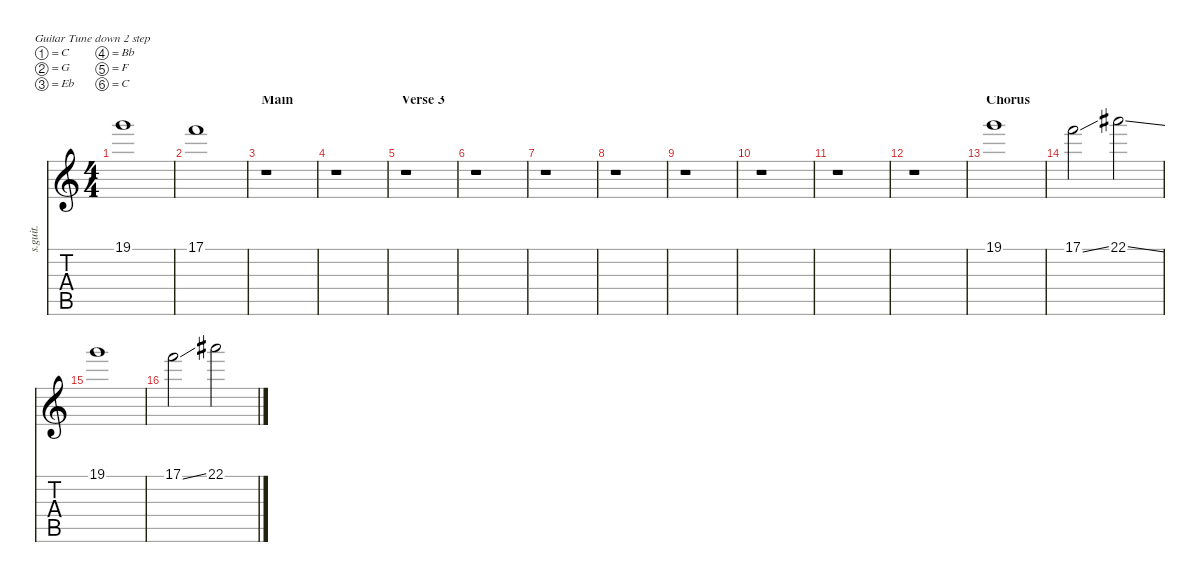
\defaultSystemsLayout 4
\hideDynamics
\bracketExtendMode nobrackets
\track ("Organ/Synth" "s.guit.") {instrument churchorgan}
\staff {score tabs}
\tuning (C4 G3 Eb3 Bb2 F2 C2)
\displaytranspose 12
\ts (4 4)
\tempo (105 hide)
\clef g2
\ks c
19.1.1{lyrics (0 "") lyrics (1 "") lyrics (2 "") lyrics (3 "") lyrics (4 "") dy f} |
17.1.1{lyrics (0 "") lyrics (1 "") lyrics (2 "") lyrics (3 "") lyrics (4 "")} |
\section ("" "Main")
r.1 |
r.1 |
\section ("" "Verse 3")
r.1 |
r.1 |
r.1 |
r.1 |
r.1 |
r.1 |
r.1 |
r.1 |
\section ("" "Chorus")
19.1.1{lyrics (0 "") lyrics (1 "") lyrics (2 "") lyrics (3 "") lyrics (4 "")} |
17.1{ss}.2{lyrics (0 "") lyrics (1 "") lyrics (2 "") lyrics (3 "") lyrics (4 "")} 22.1{ss acc #}.2{lyrics (0 "") lyrics (1 "") lyrics (2 "") lyrics (3 "") lyrics (4 "")} |
19.1.1{lyrics (0 "") lyrics (1 "") lyrics (2 "") lyrics (3 "") lyrics (4 "")} |
17.1{ss}.2{lyrics (0 "") lyrics (1 "") lyrics (2 "") lyrics (3 "") lyrics (4 "")} 22.1{ss acc #}.2{lyrics (0 "") lyrics (1 "") lyrics (2 "") lyrics (3 "") lyrics (4 "")}
